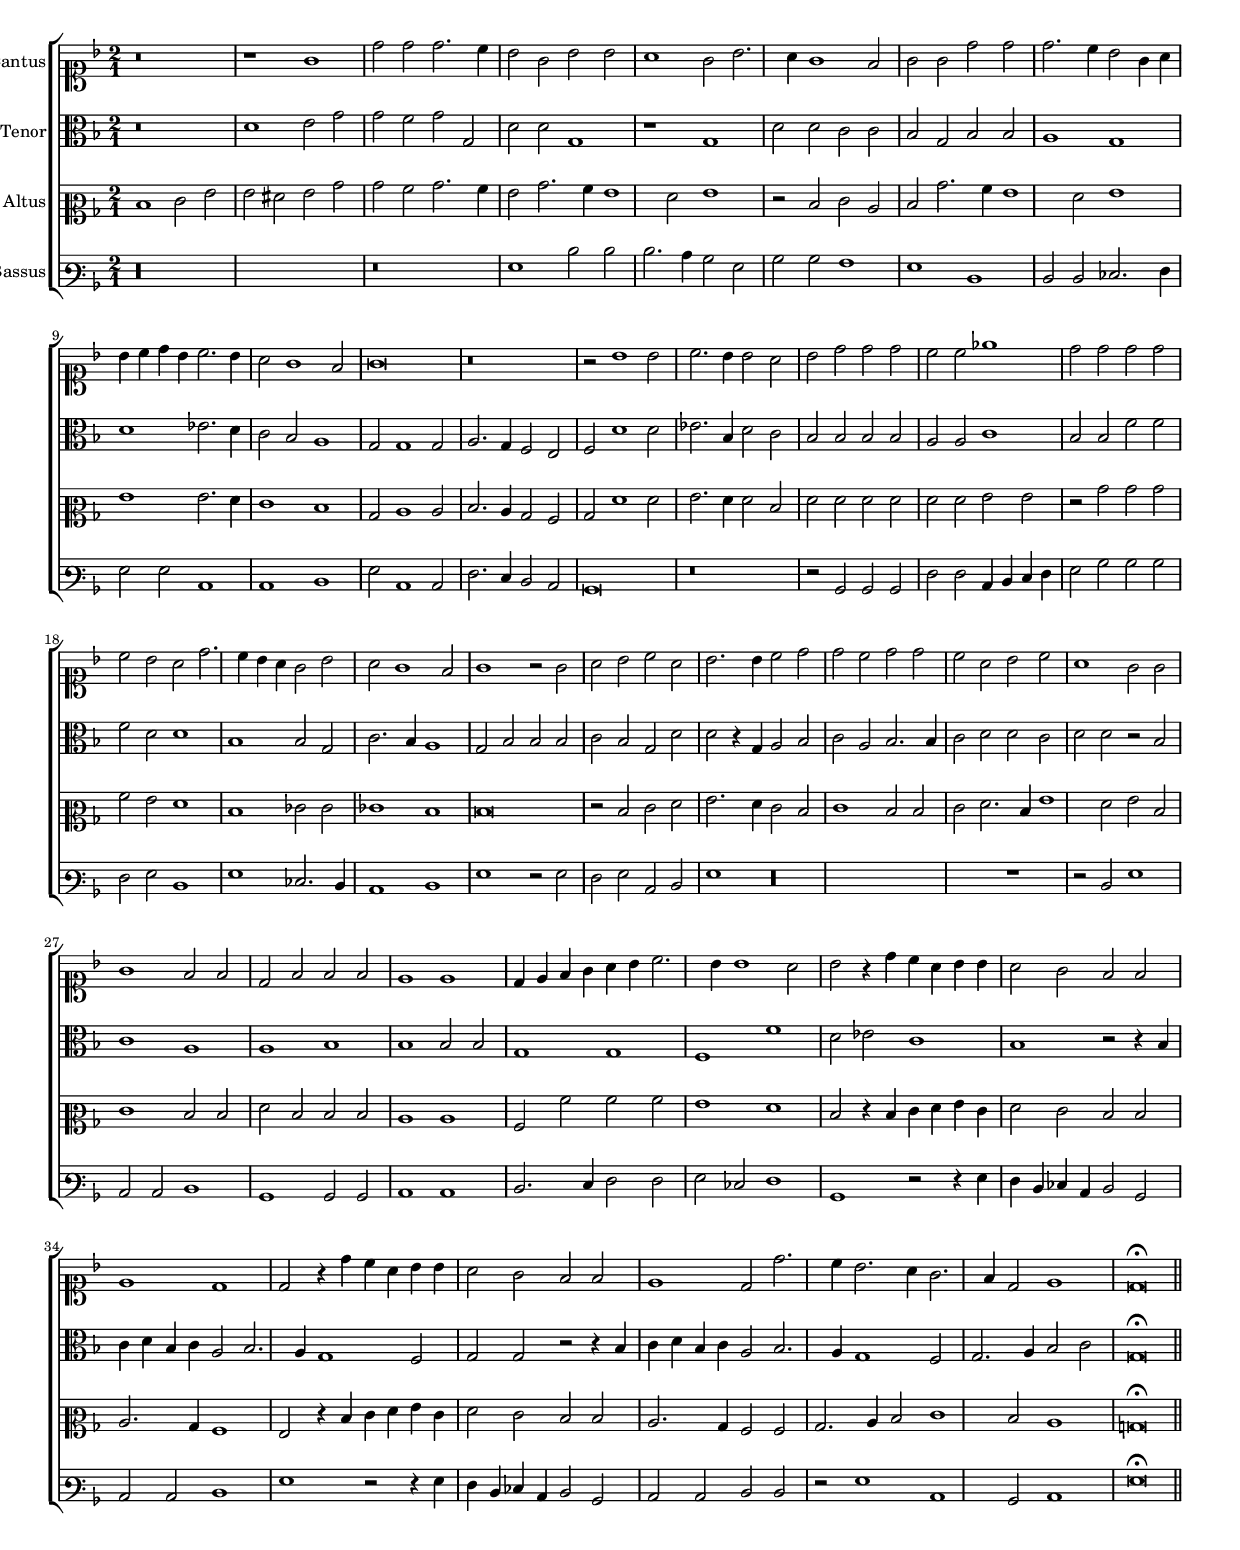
\version "2.12.3"

#(set-global-staff-size 15)
\paper { indent = #0 }
\layout {
	\context {
		\Score
		\override SpacingSpanner #'uniform-stretching = ##t
	}
	%\context {
	%	\Staff
	%	\remove Bar_engraver
	%}
}
\new ChoirStaff <<
\new Staff = "cantus" <<
\set Staff.instrumentName = #"Cantus"
\new Voice = "cantus" {
\relative c'' {
	\time 2/1
	\clef soprano
	\key d \minor
	r\breve r1 g1 d'2 d d2. c4 bes2 g bes bes a1 g2 bes2. a4 g1 f2 g g d' d d2. c4 bes2 g4 a
	bes c d bes c2. bes4 a2 g1 f2 g\breve r\breve r2 bes1 bes2 c2. bes4 bes2 a bes d d d c c ees1
	d2 d d d c bes a d2. c4 bes a g2 bes a g1 f2
	g1 r2 g2 a bes c a bes2. bes4 c2 d d c d d c a bes c a1 g2 g g1 f2 f d f f f
	e1 e d4 e f g a bes c2. bes4 bes1 a2 bes r4 d4 c a bes bes a2 g f f e1 d d2 r4 d'4 c a bes bes a2
	g2 f f e1 d2 d'2. c4 bes2. a4 g2. f4 d2 e1 d\breve\fermata
	\bar"||"
}
}
>>

\new Staff = "tenor" <<
\set Staff.instrumentName = #"Tenor"
\new Voice = "tenor" {
\relative c' {
	\time 2/1
	\clef alto
	\key d \minor
	r\breve d1 e2 g g f g g, d' d g,1 r1 g1 d'2 d c c bes g bes bes a1 g d'
	ees2. d4 c2 bes a1 g2 g1 g2 a2. g4 f2 e f d'1 d2 ees2. bes4 d2 c bes bes bes bes a a
	c1 bes2 bes f' f f d d1 bes bes2 g c2. bes4 a1
	g2 bes bes bes c bes g d' d r4 g,4 a2 bes c a bes2. bes4 c2 d d c d d r2 bes2 c1 a a bes bes
	bes2 bes g1 g f f' d2 ees c1 bes r2 r4 bes4 c d bes c a2 bes2. a4 g1 f2 g g r2 r4 bes4 c d bes c
	a2 bes2. a4 g1 f2 g2. a4 bes2 c g\breve\fermata
	\bar"||"
}
}
>>

\new Staff = "altus" <<
\set Staff.instrumentName = #"Altus"
\new Voice = "altus" {
\relative c' {
	\time 2/1
	\clef mezzosoprano
	\key d \minor
	d1 e2 g g fis g bes bes a bes2. a4 g2 bes2. a4 g1 f2 g1 r2 d2 e c d bes'2. a4 g1 f2 g1 g
	g2. f4 e1 d bes2 c1 c2 d2. c4 bes2 a bes f'1 f2 g2. f4 f2 d f f f f f f
	g2 g r2 bes bes bes a g f1 d ees2 ees ees1 d
	d\breve r2 d2 e f g2. f4 e2 d e1 d2 d e f2. d4 g1 f2 g d e1 d2 d f d d d
	c1 c a2 a' a a g1 f d2 r4 d4 e f g e f2 e d d c2. bes4 a1 g2 r4 d'4
	e4 f g e f2 e d d c2. bes4 a2 a bes2. c4 d2 e1 d2 c1 b\breve\fermata
	\bar"||"
}
}
>>

\new Staff = "bassus" <<
\set Staff.instrumentName = #"Bassus"
\new Voice = "bassus" {
\relative c' {
	\time 2/1
	\clef varbaritone
	\key d \minor
	r\longa r\breve g1 d'2 d d2. c4 bes2 g bes bes a1 g d d2 d ees2. f4 g2 g c,1 c d
	g2 c,1 c2 f2. e4 d2 c bes\breve r\breve r2 bes2 bes bes f' f c4 d e f g2 bes bes bes f g
	d1 g ees2. d4 c1 d
	g1 r2 g2 f g c, d g1 r\longa r1 r2 d2 g1 c,2 c d1 bes bes2 bes c1 c d2. e4 f2 f
	g2 ees f1 bes, r2 r4 g'4 f d ees c d2 bes c c d1 g r2 r4 g4 f d ees c d2 bes
	c2 c d d r2 g1 c, bes2 c1 g'\breve\fermata
	\bar"||"
}
}
>>

>>

